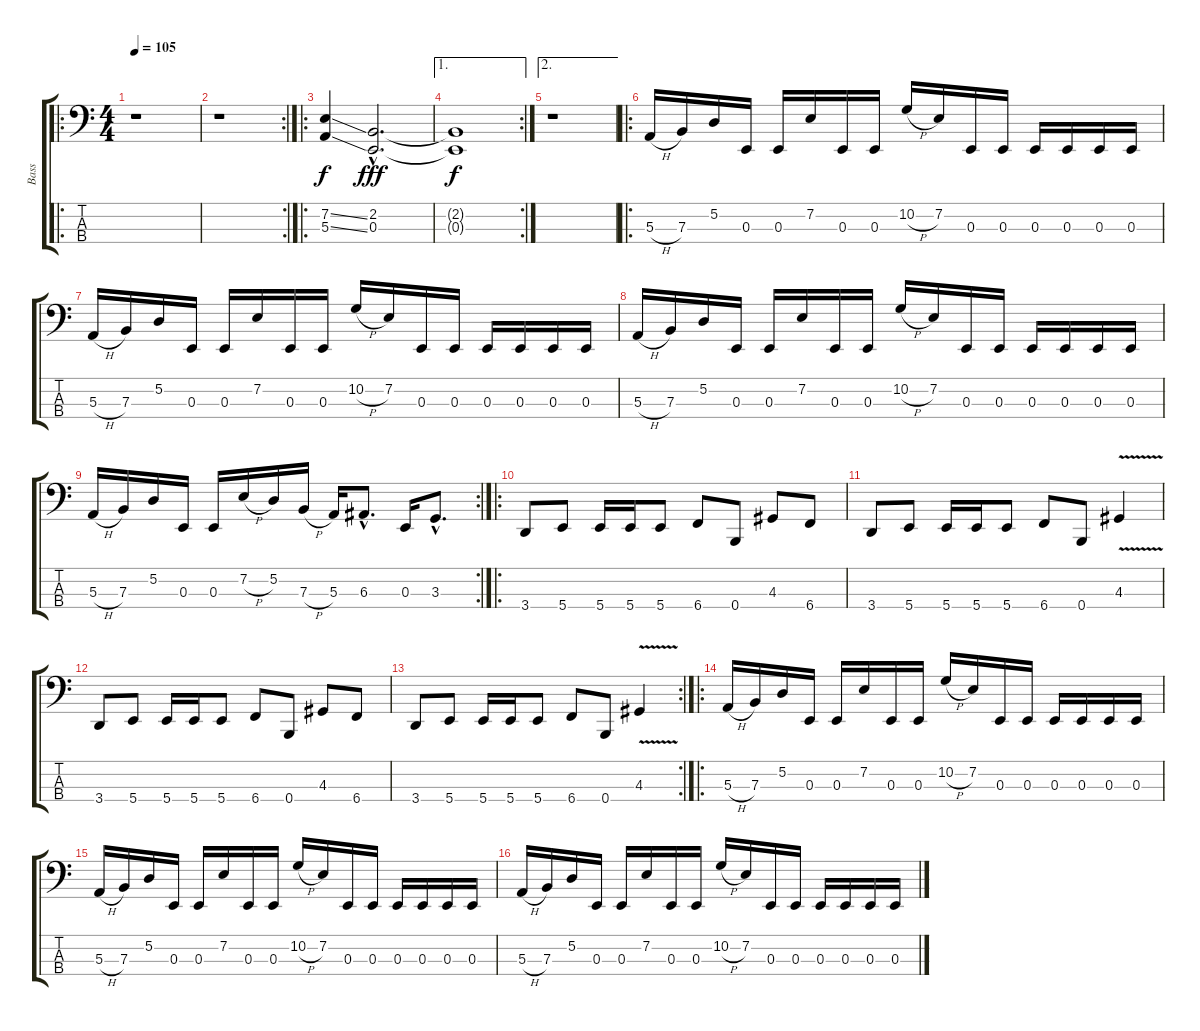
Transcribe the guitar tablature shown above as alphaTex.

\track ("Bass" "Bass") {instrument electricbassfinger}
\staff {score tabs}
\tuning (D2 A1 E1 B0) {hide}
\ro
\ts (4 4)
\tempo 105
\clef f4
\ks c
r.1{dy f instrument electricbassfinger} |
\rc 2
r.1 |
\ro
(7.2{ss} 5.3{ss}).4 (2.2{hac} 0.3{hac}).2{d dy fff} |
\ae 1
\rc 2
(2.2{t} 0.3{t}).1{dy f} |
\ae 2
r.1 |
\ro
5.3{h}.16 7.3.16 5.2.16 0.3.16 0.3.16 7.2.16 0.3.16 0.3.16 10.2{h}.16 7.2.16 0.3.16 0.3.16 0.3.16 0.3.16 0.3.16 0.3.16 |
5.3{h}.16 7.3.16 5.2.16 0.3.16 0.3.16 7.2.16 0.3.16 0.3.16 10.2{h}.16 7.2.16 0.3.16 0.3.16 0.3.16 0.3.16 0.3.16 0.3.16 |
5.3{h}.16 7.3.16 5.2.16 0.3.16 0.3.16 7.2.16 0.3.16 0.3.16 10.2{h}.16 7.2.16 0.3.16 0.3.16 0.3.16 0.3.16 0.3.16 0.3.16 |
\rc 2
5.3{h}.16 7.3.16 5.2.16 0.3.16 0.3.16 7.2{h}.16 5.2.16 7.3{h}.16 5.3.16 6.3{hac}.8{d} 0.3.16 3.3{hac}.8{d} |
\ro
3.4.8 5.4.8 5.4.16 5.4.16 5.4.8 6.4.8 0.4.8 4.3.8 6.4.8 |
3.4.8 5.4.8 5.4.16 5.4.16 5.4.8 6.4.8 0.4.8 4.3{v}.4 |
3.4.8 5.4.8 5.4.16 5.4.16 5.4.8 6.4.8 0.4.8 4.3.8 6.4.8 |
\rc 2
3.4.8 5.4.8 5.4.16 5.4.16 5.4.8 6.4.8 0.4.8 4.3{v}.4 |
\ro
5.3{h}.16 7.3.16 5.2.16 0.3.16 0.3.16 7.2.16 0.3.16 0.3.16 10.2{h}.16 7.2.16 0.3.16 0.3.16 0.3.16 0.3.16 0.3.16 0.3.16 |
5.3{h}.16 7.3.16 5.2.16 0.3.16 0.3.16 7.2.16 0.3.16 0.3.16 10.2{h}.16 7.2.16 0.3.16 0.3.16 0.3.16 0.3.16 0.3.16 0.3.16 |
5.3{h}.16 7.3.16 5.2.16 0.3.16 0.3.16 7.2.16 0.3.16 0.3.16 10.2{h}.16 7.2.16 0.3.16 0.3.16 0.3.16 0.3.16 0.3.16 0.3.16
